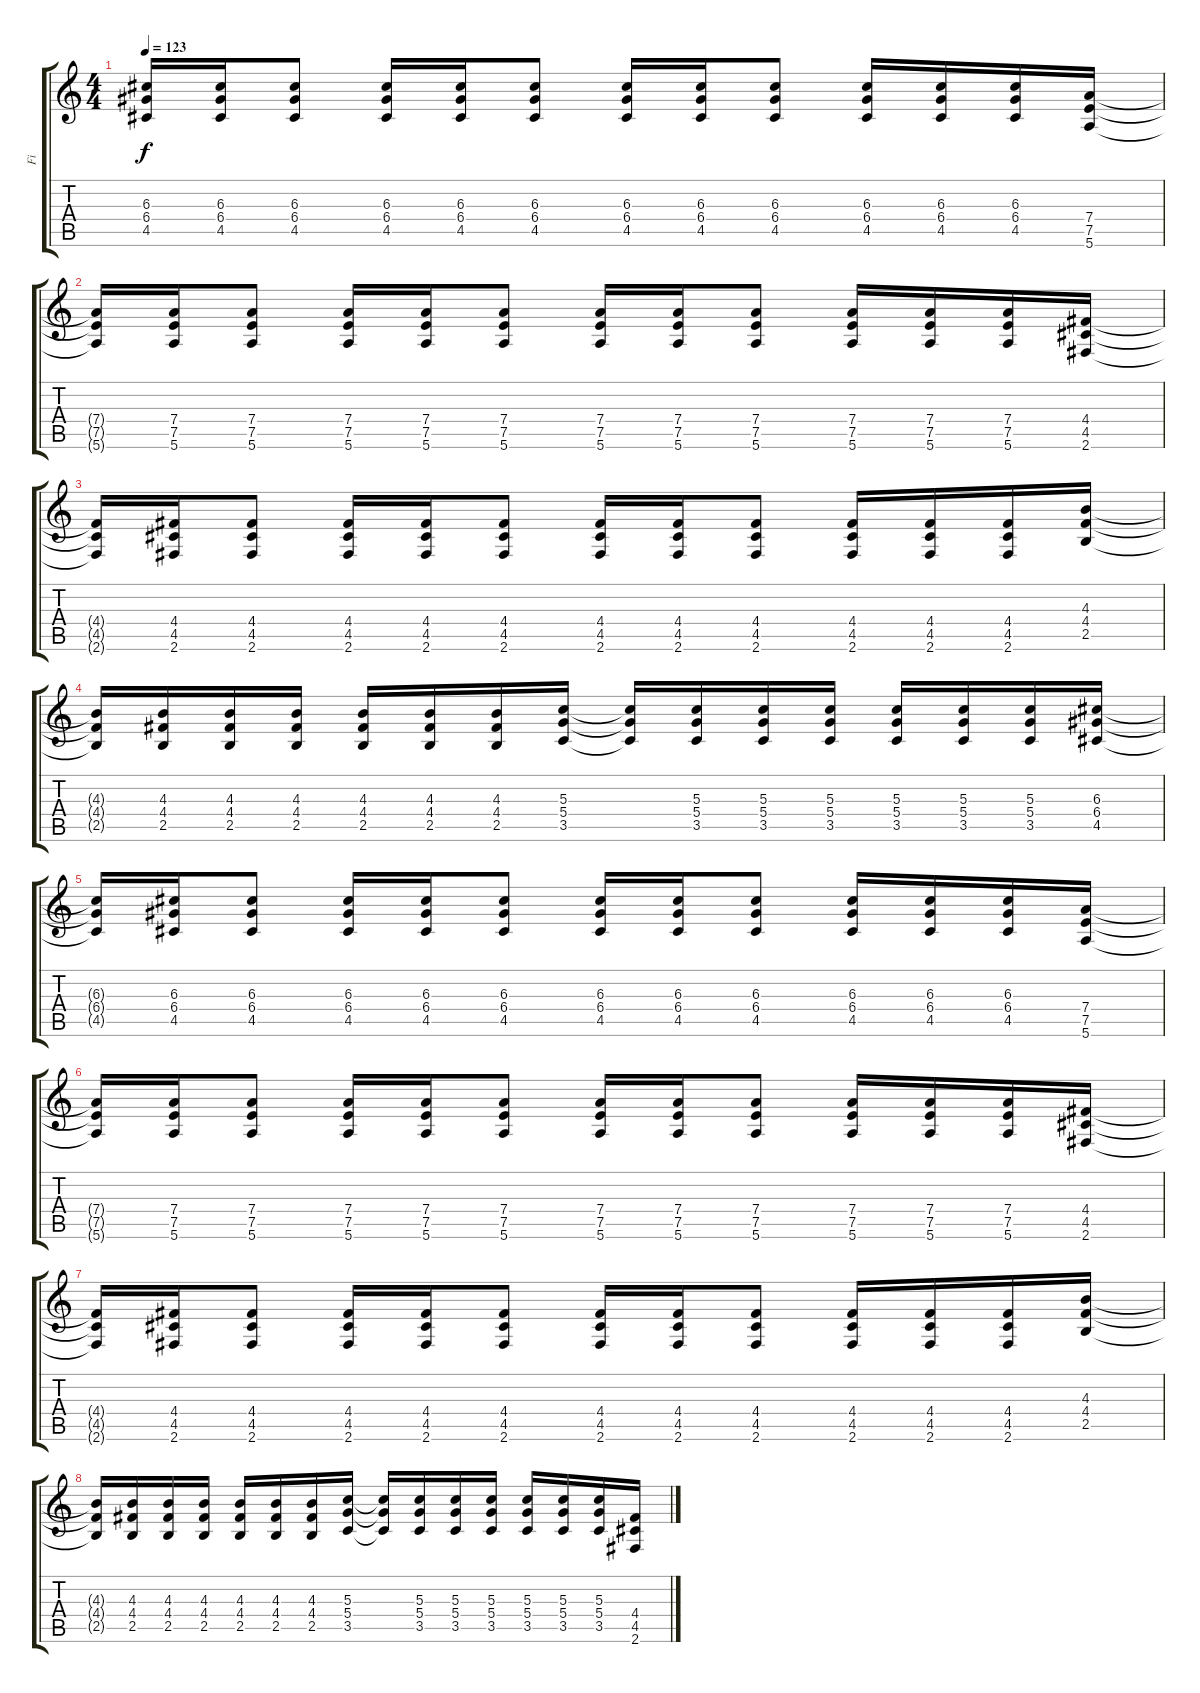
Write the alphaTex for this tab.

\track ("Fi" "Fi") {instrument distortionguitar}
\staff {score tabs}
\tuning (E4 B3 G3 D3 A2 E2) {hide}
\ts (4 4)
\tempo 123
\clef g2
\ks c
(6.3{t} 6.4{t} 4.5{t}).16{dy f} (6.3 6.4 4.5).16 (6.3 6.4 4.5).8 (6.3 6.4 4.5).16 (6.3 6.4 4.5).16 (6.3 6.4 4.5).8 (6.3 6.4 4.5).16 (6.3 6.4 4.5).16 (6.3 6.4 4.5).8 (6.3 6.4 4.5).16 (6.3 6.4 4.5).16 (6.3 6.4 4.5).16 (7.4 7.5 5.6).16 |
(7.4{t} 7.5{t} 5.6{t}).16 (7.4 7.5 5.6).16 (7.4 7.5 5.6).8 (7.4 7.5 5.6).16 (7.4 7.5 5.6).16 (7.4 7.5 5.6).8 (7.4 7.5 5.6).16 (7.4 7.5 5.6).16 (7.4 7.5 5.6).8 (7.4 7.5 5.6).16 (7.4 7.5 5.6).16 (7.4 7.5 5.6).16 (4.4 4.5 2.6).16 |
(4.4{t} 4.5{t} 2.6{t}).16 (4.4 4.5 2.6).16 (4.4 4.5 2.6).8 (4.4 4.5 2.6).16 (4.4 4.5 2.6).16 (4.4 4.5 2.6).8 (4.4 4.5 2.6).16 (4.4 4.5 2.6).16 (4.4 4.5 2.6).8 (4.4 4.5 2.6).16 (4.4 4.5 2.6).16 (4.4 4.5 2.6).16 (4.3 4.4 2.5).16 |
(4.3{t} 4.4{t} 2.5{t}).16 (4.3 4.4 2.5).16 (4.3 4.4 2.5).16 (4.3 4.4 2.5).16 (4.3 4.4 2.5).16 (4.3 4.4 2.5).16 (4.3 4.4 2.5).16 (5.3 5.4 3.5).16 (5.3{t} 5.4{t} 3.5{t}).16 (5.3 5.4 3.5).16 (5.3 5.4 3.5).16 (5.3 5.4 3.5).16 (5.3 5.4 3.5).16 (5.3 5.4 3.5).16 (5.3 5.4 3.5).16 (6.3 6.4 4.5).16 |
(6.3{t} 6.4{t} 4.5{t}).16 (6.3 6.4 4.5).16 (6.3 6.4 4.5).8 (6.3 6.4 4.5).16 (6.3 6.4 4.5).16 (6.3 6.4 4.5).8 (6.3 6.4 4.5).16 (6.3 6.4 4.5).16 (6.3 6.4 4.5).8 (6.3 6.4 4.5).16 (6.3 6.4 4.5).16 (6.3 6.4 4.5).16 (7.4 7.5 5.6).16 |
(7.4{t} 7.5{t} 5.6{t}).16 (7.4 7.5 5.6).16 (7.4 7.5 5.6).8 (7.4 7.5 5.6).16 (7.4 7.5 5.6).16 (7.4 7.5 5.6).8 (7.4 7.5 5.6).16 (7.4 7.5 5.6).16 (7.4 7.5 5.6).8 (7.4 7.5 5.6).16 (7.4 7.5 5.6).16 (7.4 7.5 5.6).16 (4.4 4.5 2.6).16 |
(4.4{t} 4.5{t} 2.6{t}).16 (4.4 4.5 2.6).16 (4.4 4.5 2.6).8 (4.4 4.5 2.6).16 (4.4 4.5 2.6).16 (4.4 4.5 2.6).8 (4.4 4.5 2.6).16 (4.4 4.5 2.6).16 (4.4 4.5 2.6).8 (4.4 4.5 2.6).16 (4.4 4.5 2.6).16 (4.4 4.5 2.6).16 (4.3 4.4 2.5).16 |
(4.3{t} 4.4{t} 2.5{t}).16 (4.3 4.4 2.5).16 (4.3 4.4 2.5).16 (4.3 4.4 2.5).16 (4.3 4.4 2.5).16 (4.3 4.4 2.5).16 (4.3 4.4 2.5).16 (5.3 5.4 3.5).16 (5.3{t} 5.4{t} 3.5{t}).16 (5.3 5.4 3.5).16 (5.3 5.4 3.5).16 (5.3 5.4 3.5).16 (5.3 5.4 3.5).16 (5.3 5.4 3.5).16 (5.3 5.4 3.5).16 (4.4 4.5 2.6).16
